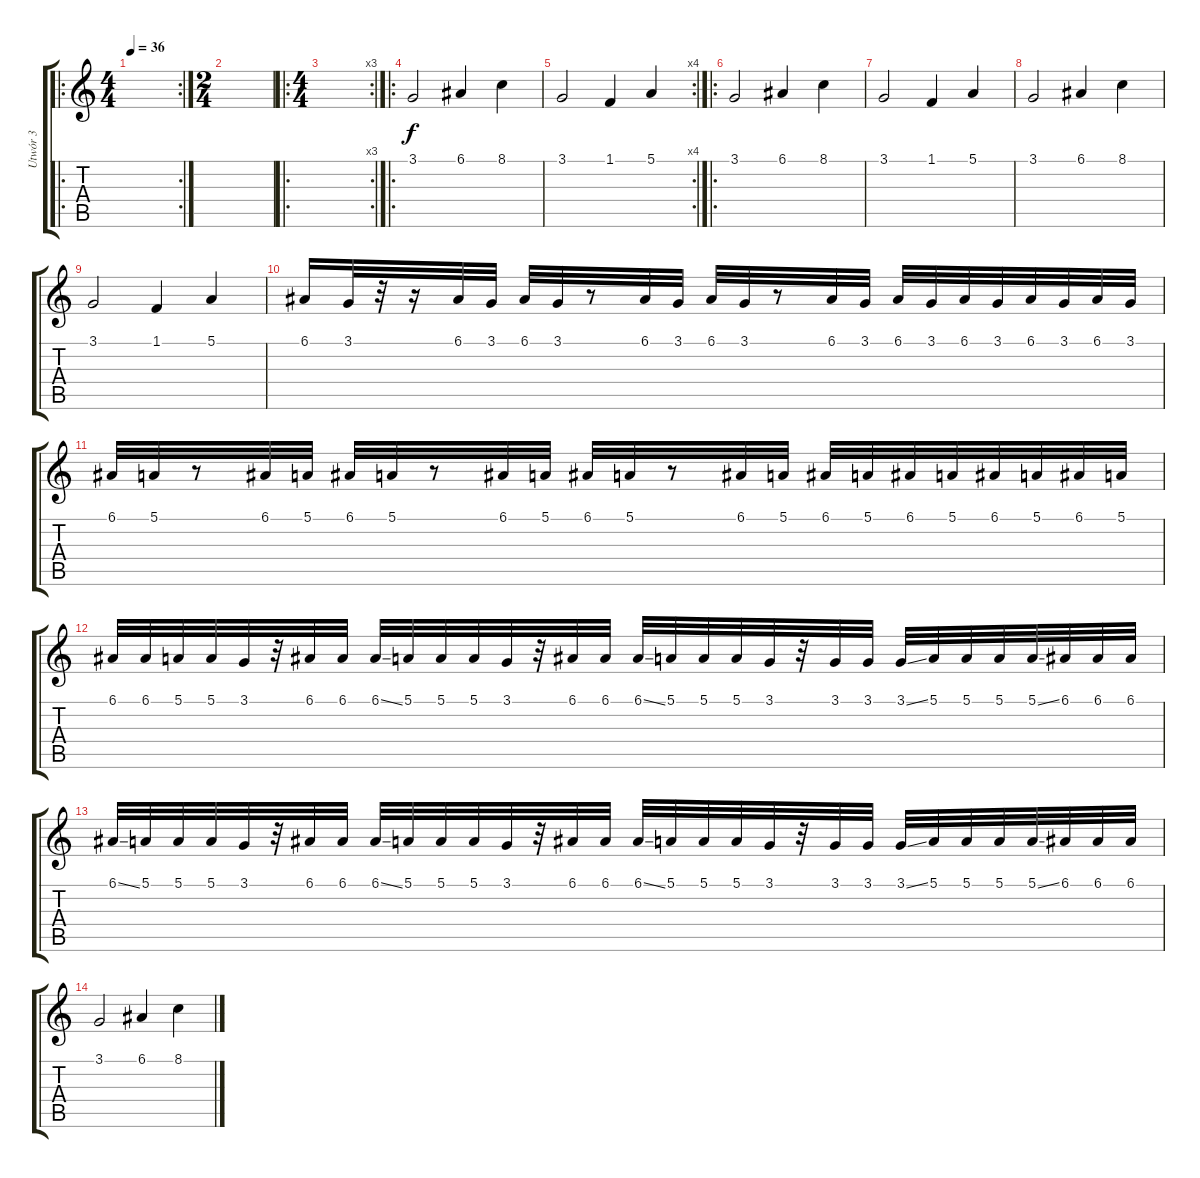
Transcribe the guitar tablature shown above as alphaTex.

\track ("Utwór 3" "Utwór 3") {instrument violin}
\staff {score tabs}
\tuning (E4 B3 G3 D3 A2 E2) {hide}
\ro
\rc 2
\ts (4 4)
\tempo 36
\clef g2
\ks c
|
\ts (2 4)
|
\ro
\rc 3
\ts (4 4)
|
\ro
3.1.2 6.1.4 8.1.4 |
\rc 4
3.1.2 1.1.4 5.1.4 |
\ro
3.1.2 6.1.4 8.1.4 |
3.1.2 1.1.4 5.1.4 |
3.1.2 6.1.4 8.1.4 |
3.1.2 1.1.4 5.1.4 |
6.1.16{volume 12} 3.1.32 r.32 r.16 6.1.32 3.1.32 6.1.32 3.1.32 r.8 6.1.32 3.1.32 6.1.32 3.1.32 r.8 6.1.32 3.1.32 6.1.32 3.1.32 6.1.32 3.1.32 6.1.32 3.1.32 6.1.32 3.1.32 |
6.1.32 5.1.32 r.8 6.1.32 5.1.32 6.1.32 5.1.32 r.8 6.1.32 5.1.32 6.1.32 5.1.32 r.8 6.1.32 5.1.32 6.1.32 5.1.32 6.1.32 5.1.32 6.1.32 5.1.32 6.1.32 5.1.32 |
6.1.32 6.1.32 5.1.32 5.1.32 3.1.32 r.32 6.1.32 6.1.32 6.1{ss}.32 5.1.32 5.1.32 5.1.32 3.1.32 r.32 6.1.32 6.1.32 6.1{ss}.32 5.1.32 5.1.32 5.1.32 3.1.32 r.32 3.1.32 3.1.32 3.1{ss}.32 5.1.32 5.1.32 5.1.32 5.1{ss}.32 6.1.32 6.1.32 6.1.32 |
6.1{ss}.32 5.1.32 5.1.32 5.1.32 3.1.32 r.32 6.1.32 6.1.32 6.1{ss}.32 5.1.32 5.1.32 5.1.32 3.1.32 r.32 6.1.32 6.1.32 6.1{ss}.32 5.1.32 5.1.32 5.1.32 3.1.32 r.32 3.1.32 3.1.32 3.1{ss}.32 5.1.32 5.1.32 5.1.32 5.1{ss}.32 6.1.32 6.1.32 6.1.32 |
3.1.2 6.1.4 8.1.4
